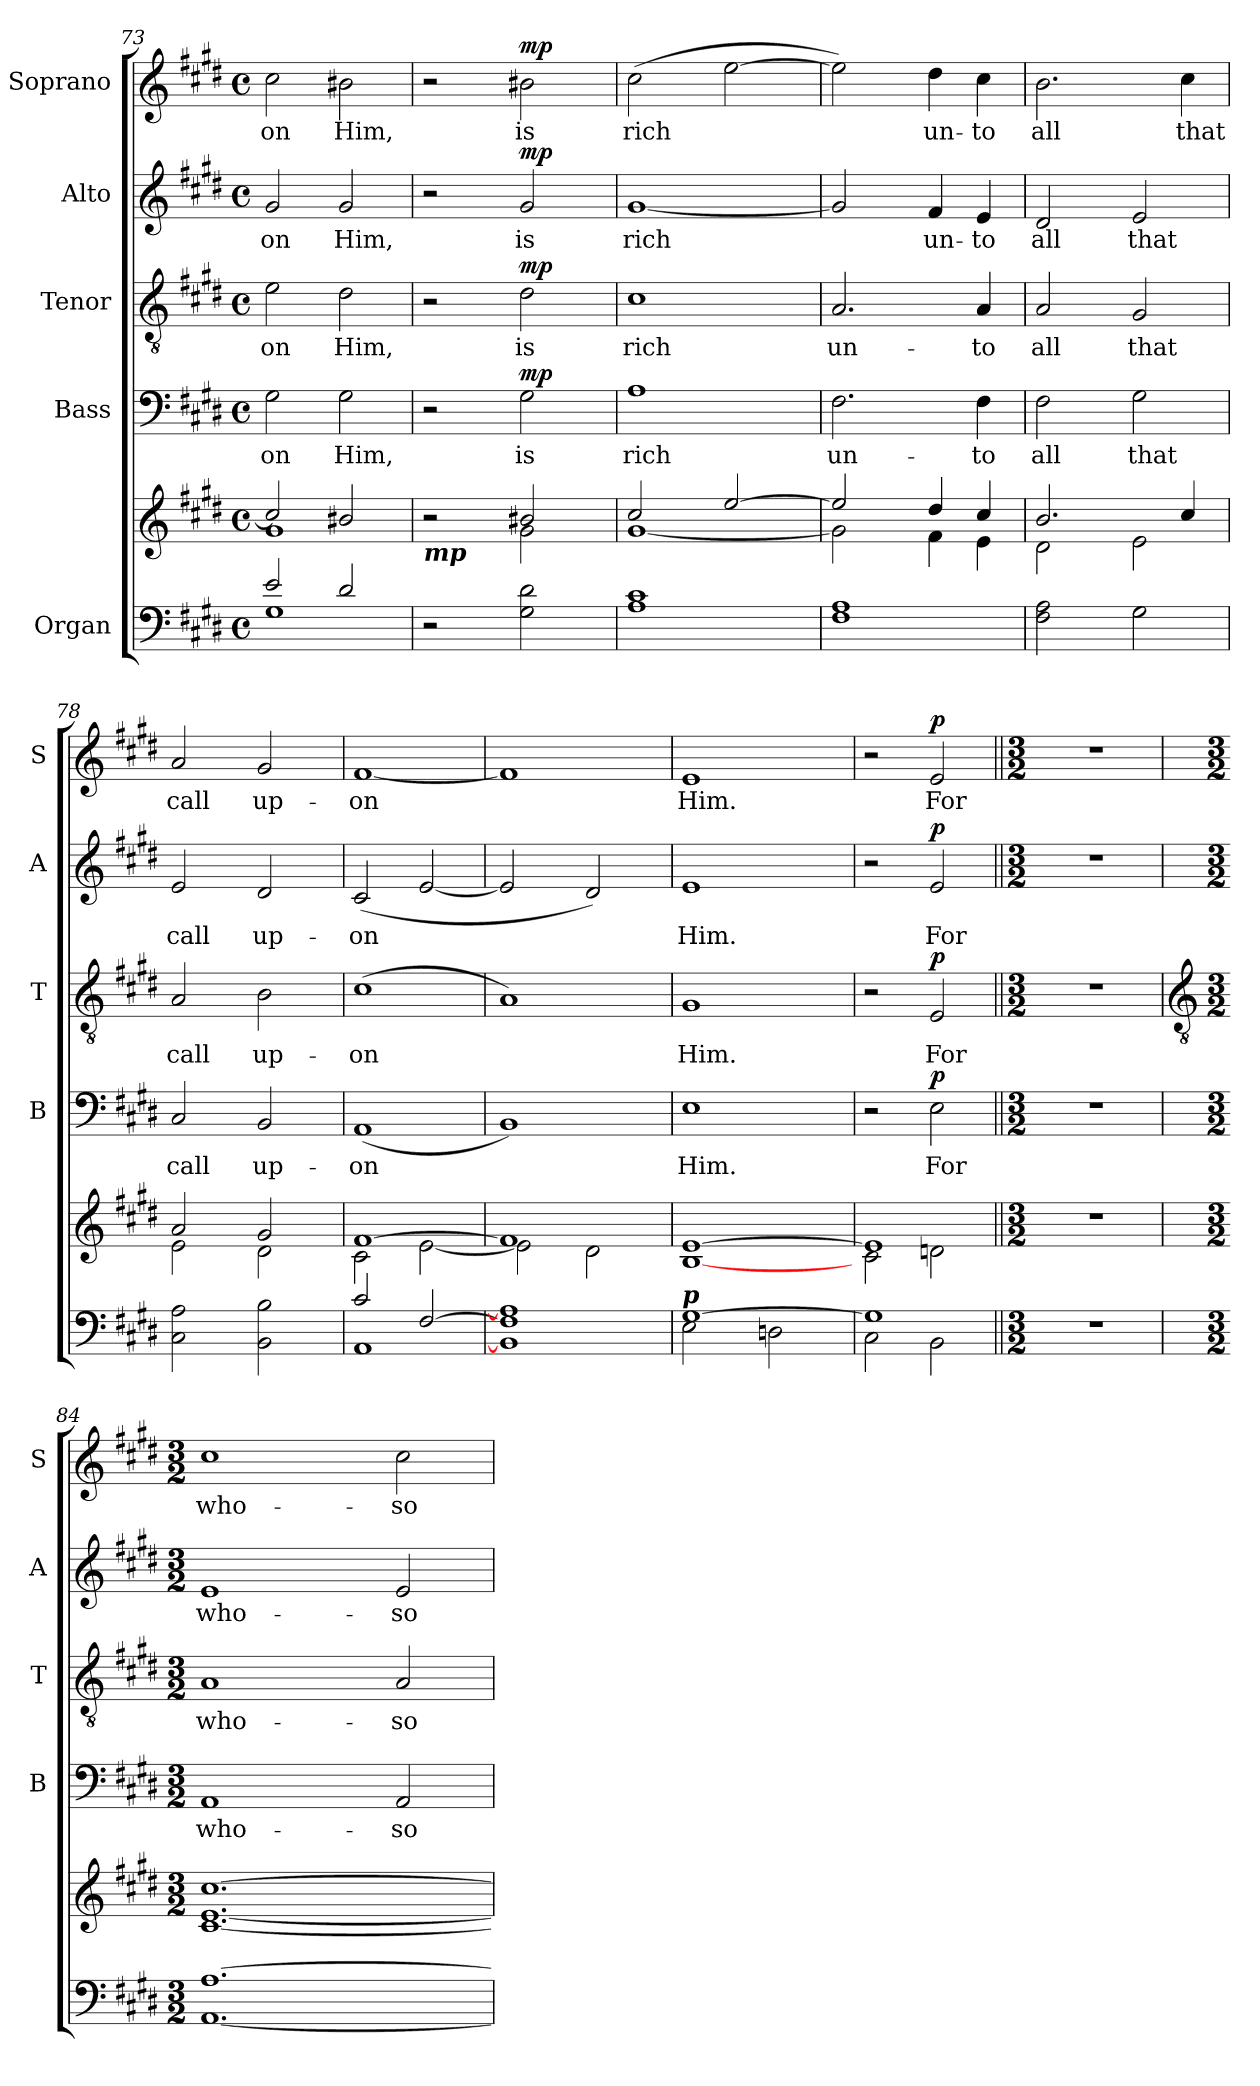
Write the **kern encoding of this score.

**kern	**kern	**kern	**text	**dynam	**kern	**text	**dynam	**kern	**text	**dynam	**kern	**text	**dynam
*part5	*part5	*part4	*part4	*part4	*part3	*part3	*part3	*part2	*part2	*part2	*part1	*part1	*part1
*staff6	*staff5	*staff4	*staff4	*staff4	*staff3	*staff3	*staff3	*staff2	*staff2	*staff2	*staff1	*staff1	*staff1
*I"Organ	*	*I"Bass	*	*	*I"Tenor	*	*	*I"Alto	*	*	*I"Soprano	*	*
*	*	*I'B	*	*	*I'T	*	*	*I'A	*	*	*I'S	*	*
!!LO:LB:g=z
*clefF4	*clefG2	*clefF4	*	*	*clefGv2	*	*	*clefG2	*	*	*clefG2	*	*
*k[f#c#g#d#]	*k[f#c#g#d#]	*k[f#c#g#d#]	*	*	*k[f#c#g#d#]	*	*	*k[f#c#g#d#]	*	*	*k[f#c#g#d#]	*	*
*E:	*E:	*E:	*	*	*E:	*	*	*E:	*	*	*E:	*	*
*M4/4	*M4/4	*M4/4	*	*	*M4/4	*	*	*M4/4	*	*	*M4/4	*	*
*met(c)	*met(c)	*met(c)	*	*	*met(c)	*	*	*met(c)	*	*	*met(c)	*	*
=73	=73	=73	=73	=73	=73	=73	=73	=73	=73	=73	=73	=73	=73
*^	*^	*	*	*	*	*	*	*	*	*	*	*	*
!	!	!	!	!	!LO:LY:b	!	!	!LO:LY:b	!	!	!LO:LY:b	!	!	!LO:LY:b	!
2e/	1G#\	2cc#/]	1g#\	2G#	-on	.	2e	-on	.	2g#	-on	.	2cc#	-on	.
!	!	!	!	!	!LO:LY:b	!	!	!LO:LY:b	!	!	!LO:LY:b	!	!	!LO:LY:b	!
2d#/	.	2b#X/	.	2G#	Him,	.	2d#	Him,	.	2g#	Him,	.	2b#X	Him,	.
=74	=74	=74	=74	=74	=74	=74	=74	=74	=74	=74	=74	=74	=74	=74	=74
!	!	!LO:TX:b:Bi:t=mp	!	!	!	!	!	!	!	!	!	!	!	!	!
2r	4ryy	2r	4ryy	2r	.	.	2r	.	.	2r	.	.	2r	.	.
.	4ryy	.	4ryy	.	.	.	.	.	.	.	.	.	.	.	.
!	!	!	!	!	!LO:LY:b	!LO:DY:b	!	!LO:LY:b	!LO:DY:b	!	!LO:LY:b	!LO:DY:b	!	!LO:LY:b	!LO:DY:b
2G#\ 2d#\	4ryy	2b#X/	2g#\	2G#	is	mp	2d#	is	mp	2g#	is	mp	2b#X	is	mp
.	4ryy	.	.	.	.	.	.	.	.	.	.	.	.	.	.
=75	=75	=75	=75	=75	=75	=75	=75	=75	=75	=75	=75	=75	=75	=75	=75
!	!	!	!	!	!LO:LY:b	!	!	!LO:LY:b	!	!	!LO:LY:b	!	!	!LO:LY:b	!
1A/ 1c#/	4ryy	2cc#/	[1g#\	1A	rich	.	1c#	rich	.	[1g#	rich	.	(>2cc#	rich	.
.	4ryy	.	.	.	.	.	.	.	.	.	.	.	.	.	.
.	4ryy	[2ee/	.	.	.	.	.	.	.	.	.	.	[2ee	.	.
.	4ryy	.	.	.	.	.	.	.	.	.	.	.	.	.	.
=76	=76	=76	=76	=76	=76	=76	=76	=76	=76	=76	=76	=76	=76	=76	=76
!	!	!	!	!	!LO:LY:b	!	!	!LO:LY:b	!	!	!	!	!	!	!
1F#/ 1A/	4ryy	2ee/]	2g#\]	2.F#	un-	.	2.A	un-	.	2g#]	.	.	2ee])	.	.
.	4ryy	.	.	.	.	.	.	.	.	.	.	.	.	.	.
!	!	!	!	!	!	!	!	!	!	!	!LO:LY:b	!	!	!LO:LY:b	!
.	4ryy	4dd#/	4f#\	.	.	.	.	.	.	4f#	un-	.	4dd#	un-	.
!	!	!	!	!	!LO:LY:b	!	!	!LO:LY:b	!	!	!LO:LY:b	!	!	!LO:LY:b	!
.	4ryy	4cc#/	4e\	4F#	-to	.	4A	-to	.	4e	-to	.	4cc#	-to	.
=77	=77	=77	=77	=77	=77	=77	=77	=77	=77	=77	=77	=77	=77	=77	=77
!	!	!	!	!	!LO:LY:b	!	!	!LO:LY:b	!	!	!LO:LY:b	!	!	!LO:LY:b	!
2F#\ 2A\	4ryy	2.b/	2d#\	2F#	all	.	2A	all	.	2d#	all	.	2.b	all	.
.	4ryy	.	.	.	.	.	.	.	.	.	.	.	.	.	.
!	!	!	!	!	!LO:LY:b	!	!	!LO:LY:b	!	!	!LO:LY:b	!	!	!	!
2G#\	4ryy	.	2e\	2G#	that	.	2G#	that	.	2e	that	.	.	.	.
!	!	!	!	!	!	!	!	!	!	!	!	!	!	!LO:LY:b	!
.	4ryy	4cc#/	.	.	.	.	.	.	.	.	.	.	4cc#	that	.
=78	=78	=78	=78	=78	=78	=78	=78	=78	=78	=78	=78	=78	=78	=78	=78
!	!	!	!	!	!LO:LY:b	!	!	!LO:LY:b	!	!	!LO:LY:b	!	!	!LO:LY:b	!
2C#\ 2A\	4ryy	2a/	2e\	2C#	call	.	2A	call	.	2e	call	.	2a	call	.
.	4ryy	.	.	.	.	.	.	.	.	.	.	.	.	.	.
!	!	!	!	!	!LO:LY:b	!	!	!LO:LY:b	!	!	!LO:LY:b	!	!	!LO:LY:b	!
2BB\ 2B\	4ryy	2g#/	2d#\	2BB	up-	.	2B	up-	.	2d#	up-	.	2g#	up-	.
.	4ryy	.	.	.	.	.	.	.	.	.	.	.	.	.	.
=79	=79	=79	=79	=79	=79	=79	=79	=79	=79	=79	=79	=79	=79	=79	=79
!	!	!	!	!	!LO:LY:b	!	!	!LO:LY:b	!	!	!LO:LY:b	!	!	!LO:LY:b	!
2c#/	1AA\	[1f#/	2c#\	(<1AA	-on	.	(<1c#	-on	.	(<2c#	-on	.	[1f#	-on	.
[2F#/	.	.	[2e\	.	.	.	.	.	.	[2e	.	.	.	.	.
=80	=80	=80	=80	=80	=80	=80	=80	=80	=80	=80	=80	=80	=80	=80	=80
1BB/] 1F#/] 1A/]	4ryy	1f#/]	2e\]	1BB)	.	.	1A)	.	.	2e]	.	.	1f#]	.	.
.	4ryy	.	.	.	.	.	.	.	.	.	.	.	.	.	.
.	4ryy	.	2d#\	.	.	.	.	.	.	2d#)	.	.	.	.	.
.	4ryy	.	.	.	.	.	.	.	.	.	.	.	.	.	.
=81	=81	=81	=81	=81	=81	=81	=81	=81	=81	=81	=81	=81	=81	=81	=81
!LO:TX:a:Bi:t=p	!	!	!	!	!	!	!	!	!	!	!	!	!	!	!
!	!	!	!	!	!LO:LY:b	!	!	!LO:LY:b	!	!	!LO:LY:b	!	!	!LO:LY:b	!
[1G#/	2E\	[1B/ [1e/	4ryy	1E	Him.	.	1G#	Him.	.	1e	Him.	.	1e	Him.	.
.	.	.	4ryy	.	.	.	.	.	.	.	.	.	.	.	.
.	2Dn\	.	4ryy	.	.	.	.	.	.	.	.	.	.	.	.
.	.	.	4ryy	.	.	.	.	.	.	.	.	.	.	.	.
=82	=82	=82	=82	=82	=82	=82	=82	=82	=82	=82	=82	=82	=82	=82	=82
1G#/]	2C#\	1e/]	2c#\	2r	.	.	2r	.	.	2r	.	.	2r	.	.
!	!	!	!	!	!LO:LY:b	!LO:DY:b	!	!LO:LY:b	!LO:DY:b	!	!LO:LY:b	!LO:DY:b	!	!LO:LY:b	!LO:DY:b
.	2BB\	.	2dn\	2E	For	p	2E	For	p	2e	For	p	2e	For	p
*v	*v	*	*	*	*	*	*	*	*	*	*	*	*	*	*
*	*v	*v	*	*	*	*	*	*	*	*	*	*	*	*
=83||	=83||	=83||	=83||	=83||	=83||	=83||	=83||	=83||	=83||	=83||	=83||	=83||	=83||
*M3/2	*M3/2	*M3/2	*	*	*M3/2	*	*	*M3/2	*	*	*M3/2	*	*
1.r	1.r	1.r	.	.	1.r	.	.	1.r	.	.	1.r	.	.
!!LO:LB:g=z
=84	=84	=84	=84	=84	=84	=84	=84	=84	=84	=84	=84	=84	=84
*	*	*	*	*	*clefGv2	*	*	*	*	*	*	*	*
*M3/2	*M3/2	*M3/2	*	*	*M3/2	*	*	*M3/2	*	*	*M3/2	*	*
*^	*^	*	*	*	*	*	*	*	*	*	*	*	*
!	!	!	!	!	!LO:LY:b	!	!	!LO:LY:b	!	!	!LO:LY:b	!	!	!LO:LY:b	!
[1.AA/ [1.A/	4ryy	[1.c#/ [1.e/ [1.cc#/	4ryy	1AA	who-	.	1A	who-	.	1e	who-	.	1cc#	who-	.
.	4ryy	.	4ryy	.	.	.	.	.	.	.	.	.	.	.	.
.	4ryy	.	4ryy	.	.	.	.	.	.	.	.	.	.	.	.
.	4ryy	.	4ryy	.	.	.	.	.	.	.	.	.	.	.	.
!	!	!	!	!	!LO:LY:b	!	!	!LO:LY:b	!	!	!LO:LY:b	!	!	!LO:LY:b	!
.	4ryy	.	4ryy	2AA	-so-	.	2A	-so-	.	2e	-so-	.	2cc#	-so-	.
.	4ryy	.	4ryy	.	.	.	.	.	.	.	.	.	.	.	.
*v	*v	*	*	*	*	*	*	*	*	*	*	*	*	*	*
*	*v	*v	*	*	*	*	*	*	*	*	*	*	*	*
=	=	=	=	=	=	=	=	=	=	=	=	=	=
*-	*-	*-	*-	*-	*-	*-	*-	*-	*-	*-	*-	*-	*-
